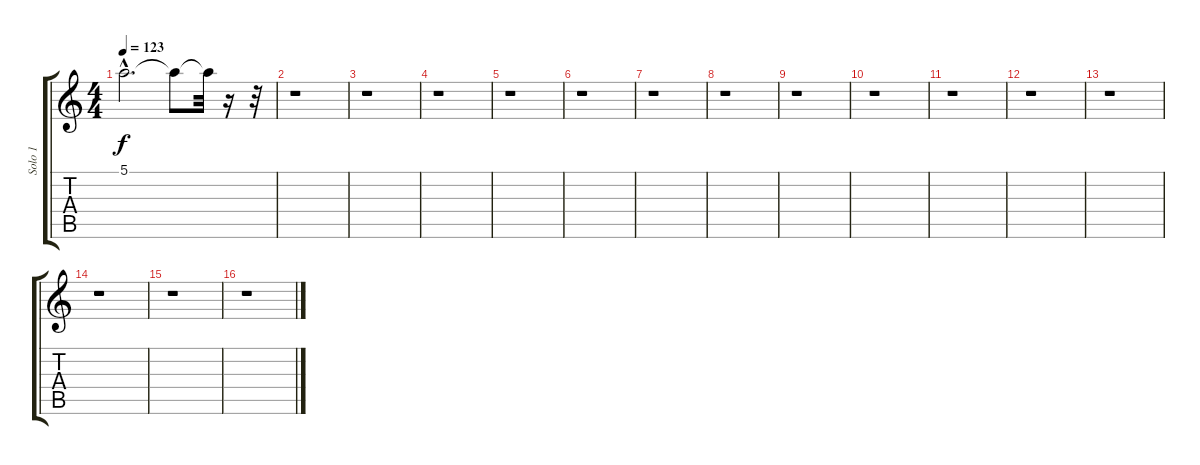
\track ("Solo 1" "Solo 1") {instrument acousticguitarsteel}
\staff {score tabs}
\tuning (E4 B3 G3 D3 A2 E2) {hide}
\ts (4 4)
\tempo 123
\clef g2
\ks c
5.1{hac t}.2{d dy f} 5.1{t}.8 5.1{t}.32 r.16 r.32 |
r.1 |
r.1 |
r.1 |
r.1 |
r.1 |
r.1 |
r.1 |
r.1 |
r.1 |
r.1 |
r.1 |
r.1 |
r.1 |
r.1 |
r.1
